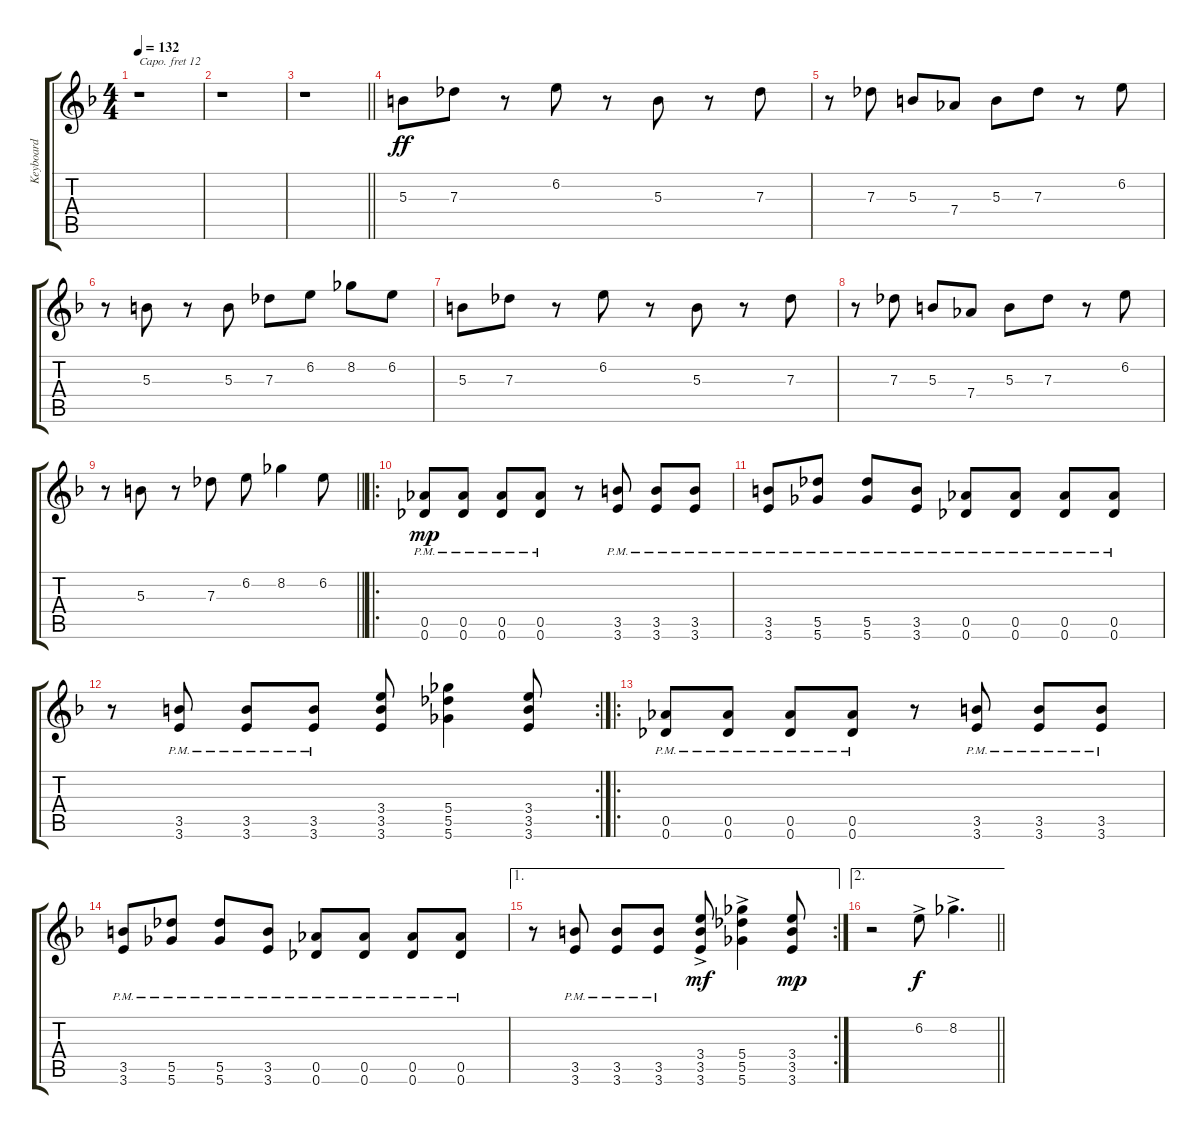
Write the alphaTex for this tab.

\track ("Keyboard" "Keyboard") {instrument stringensemble1}
\staff {score tabs}
\capo 12
\tuning (Eb4 Bb3 Gb3 Db3 Ab2 Db2) {hide}
\ts (4 4)
\tempo 132
\clef g2
\ks f
r.1{dy f} |
r.1 |
\barLineRight lightlight
r.1 |
5.3.8{dy ff} 7.3.8 r.8 6.2.8 r.8 5.3.8 r.8 7.3.8 |
r.8 7.3.8 5.3.8 7.4.8 5.3.8 7.3.8 r.8 6.2.8 |
r.8 5.3.8 r.8 5.3.8 7.3.8 6.2.8 8.2.8 6.2.8 |
5.3.8 7.3.8 r.8 6.2.8 r.8 5.3.8 r.8 7.3.8 |
r.8 7.3.8 5.3.8 7.4.8 5.3.8 7.3.8 r.8 6.2.8 |
\barLineRight lightlight
r.8 5.3.8 r.8 7.3.8 6.2.8 8.2.4 6.2.8 |
\ro
(0.5{pm} 0.6{pm}).8{ot 8vb dy mp} (0.5{pm} 0.6{pm}).8{ot 8vb} (0.5{pm} 0.6{pm}).8{ot 8vb} (0.5{pm} 0.6{pm}).8{ot 8vb} r.8 (3.5{pm} 3.6{pm}).8{ot 8vb} (3.5{pm} 3.6{pm}).8{ot 8vb} (3.5{pm} 3.6{pm}).8{ot 8vb} |
(3.5{pm} 3.6{pm}).8{ot 8vb} (5.5{pm} 5.6{pm}).8{ot 8vb} (5.5{pm} 5.6{pm}).8{ot 8vb} (3.5{pm} 3.6{pm}).8{ot 8vb} (0.5{pm} 0.6{pm}).8{ot 8vb} (0.5{pm} 0.6{pm}).8{ot 8vb} (0.5{pm} 0.6{pm}).8{ot 8vb} (0.5{pm} 0.6{pm}).8{ot 8vb} |
\rc 2
r.8 (3.5{pm} 3.6{pm}).8{ot 8vb} (3.5{pm} 3.6{pm}).8{ot 8vb} (3.5{pm} 3.6{pm}).8{ot 8vb} (3.4 3.5 3.6).8{ot 8vb} (5.4 5.5 5.6).4{ot 8vb} (3.4 3.5 3.6).8{ot 8vb} |
\ro
(0.5{pm} 0.6{pm}).8{ot 8vb} (0.5{pm} 0.6{pm}).8{ot 8vb} (0.5{pm} 0.6{pm}).8{ot 8vb} (0.5{pm} 0.6{pm}).8{ot 8vb} r.8 (3.5{pm} 3.6{pm}).8{ot 8vb} (3.5{pm} 3.6{pm}).8{ot 8vb} (3.5{pm} 3.6{pm}).8{ot 8vb} |
(3.5{pm} 3.6{pm}).8{ot 8vb} (5.5{pm} 5.6{pm}).8{ot 8vb} (5.5{pm} 5.6{pm}).8{ot 8vb} (3.5{pm} 3.6{pm}).8{ot 8vb} (0.5{pm} 0.6{pm}).8{ot 8vb} (0.5{pm} 0.6{pm}).8{ot 8vb} (0.5{pm} 0.6{pm}).8{ot 8vb} (0.5{pm} 0.6{pm}).8{ot 8vb} |
\ae 1
\rc 2
r.8 (3.5{pm} 3.6{pm}).8{ot 8vb} (3.5{pm} 3.6{pm}).8{ot 8vb} (3.5{pm} 3.6{pm}).8{ot 8vb} (3.4{ac} 3.5{ac} 3.6{ac}).8{ot 8vb dy mf} (5.4{ac} 5.5{ac} 5.6{ac}).4{ot 8vb} (3.4 3.5 3.6).8{ot 8vb dy mp} |
\ae 2
\barLineRight lightlight
r.2 6.2{ac}.8{dy f} 8.2{ac}.4{d}
